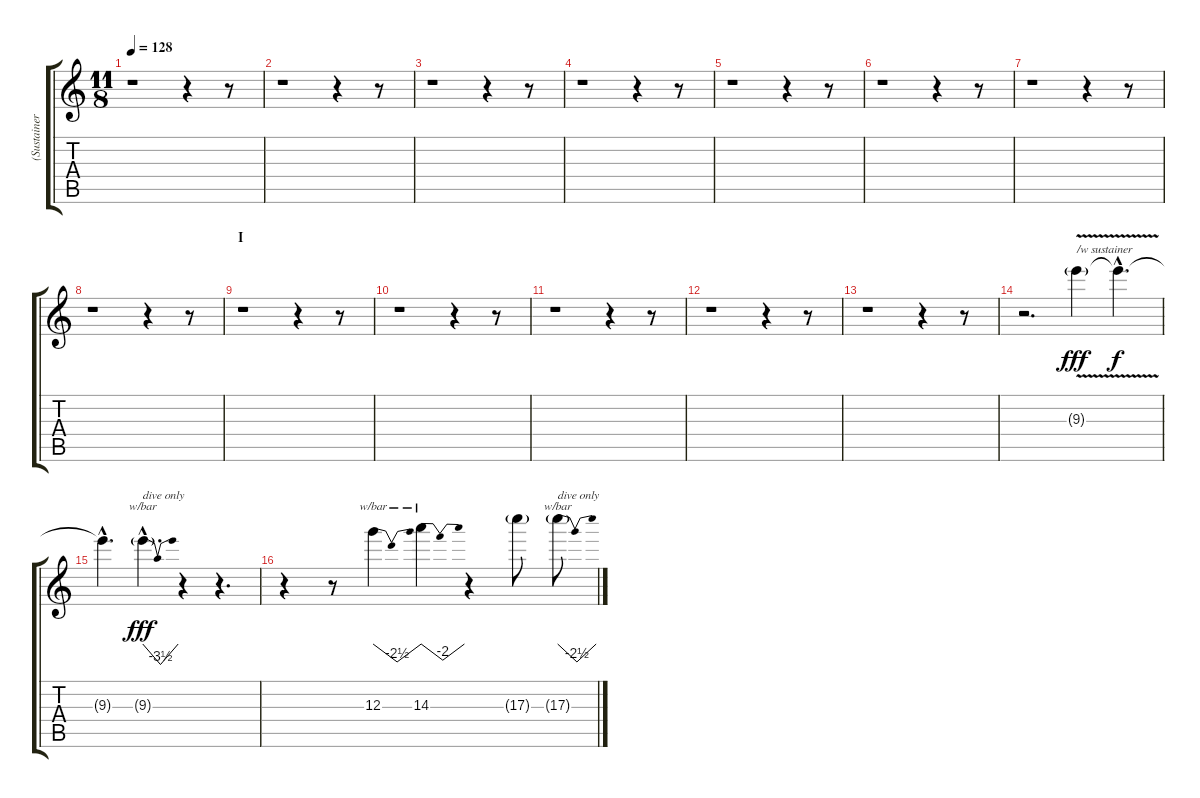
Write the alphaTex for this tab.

\track ("(Sustainer / A.H.)" "(Sustainer") {instrument distortionguitar}
\staff {score tabs}
\tuning (E5 B4 G4 D4 A3 E3) {hide}
\ts (11 8)
\tempo 128
\clef g2
\ks c
r.1{dy fff} r.4 r.8 |
r.1 r.4 r.8 |
r.1 r.4 r.8 |
r.1 r.4 r.8 |
r.1 r.4 r.8 |
r.1 r.4 r.8 |
r.1 r.4 r.8 |
r.1 r.4 r.8 |
\section ("" "I")
r.1 r.4 r.8 |
r.1 r.4 r.8 |
r.1 r.4 r.8 |
r.1 r.4 r.8 |
r.1 r.4 r.8 |
r.2{d} 9.3{v g}.4{txt "/w sustainer"} 9.3{hac t}.4{d dy f} |
9.3{hac t}.4{d} 9.3{g hac}.4{d tbe (dip default 0 0 30 -14 60 0) txt "dive only" dy fff volume 0} r.4 r.4{d} |
r.4{volume 16} r.8 12.3.4{tbe (dip default 0 0 30 -10 60 0)} 14.3.4{tbe (dip default 0 0 30 -8 60 0)} r.4 17.3{g}.8 17.3{g}.8{tbe (dip default 0 0 30 -10 60 0) txt "dive only" volume 0}
